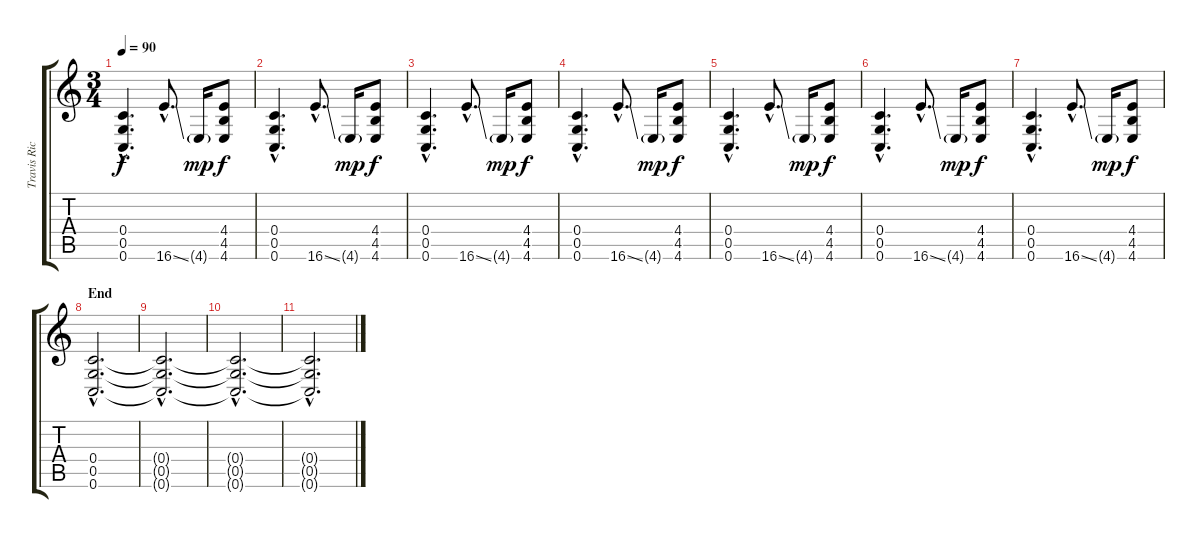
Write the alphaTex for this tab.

\track ("Travis Richter (Guitar)" "Travis Ric") {instrument distortionguitar}
\staff {score tabs}
\tuning (D4 A3 F3 C3 G2 C2) {hide}
\ts (3 4)
\tempo 90
\clef g2
\ks c
(0.4{hac} 0.5{hac} 0.6{hac}).4{d dy f} 16.6{ss hac}.8{d} 4.6{g}.16{dy mp} (4.4 4.5 4.6).8{dy f} |
(0.4{hac} 0.5{hac} 0.6{hac}).4{d} 16.6{ss hac}.8{d} 4.6{g}.16{dy mp} (4.4 4.5 4.6).8{dy f} |
(0.4{hac} 0.5{hac} 0.6{hac}).4{d} 16.6{ss hac}.8{d} 4.6{g}.16{dy mp} (4.4 4.5 4.6).8{dy f} |
(0.4{hac} 0.5{hac} 0.6{hac}).4{d} 16.6{ss hac}.8{d} 4.6{g}.16{dy mp} (4.4 4.5 4.6).8{dy f} |
(0.4{hac} 0.5{hac} 0.6{hac}).4{d} 16.6{ss hac}.8{d} 4.6{g}.16{dy mp} (4.4 4.5 4.6).8{dy f} |
(0.4{hac} 0.5{hac} 0.6{hac}).4{d} 16.6{ss hac}.8{d} 4.6{g}.16{dy mp} (4.4 4.5 4.6).8{dy f} |
(0.4{hac} 0.5{hac} 0.6{hac}).4{d} 16.6{ss hac}.8{d} 4.6{g}.16{dy mp} (4.4 4.5 4.6).8{dy f} |
\section ("" "End")
(0.4{hac} 0.5{hac} 0.6{hac}).2{d} |
(0.4{hac t} 0.5{hac t} 0.6{hac t}).2{d volume 4} |
(0.4{hac t} 0.5{hac t} 0.6{hac t}).2{d} |
(0.4{hac t} 0.5{hac t} 0.6{hac t}).2{d}
